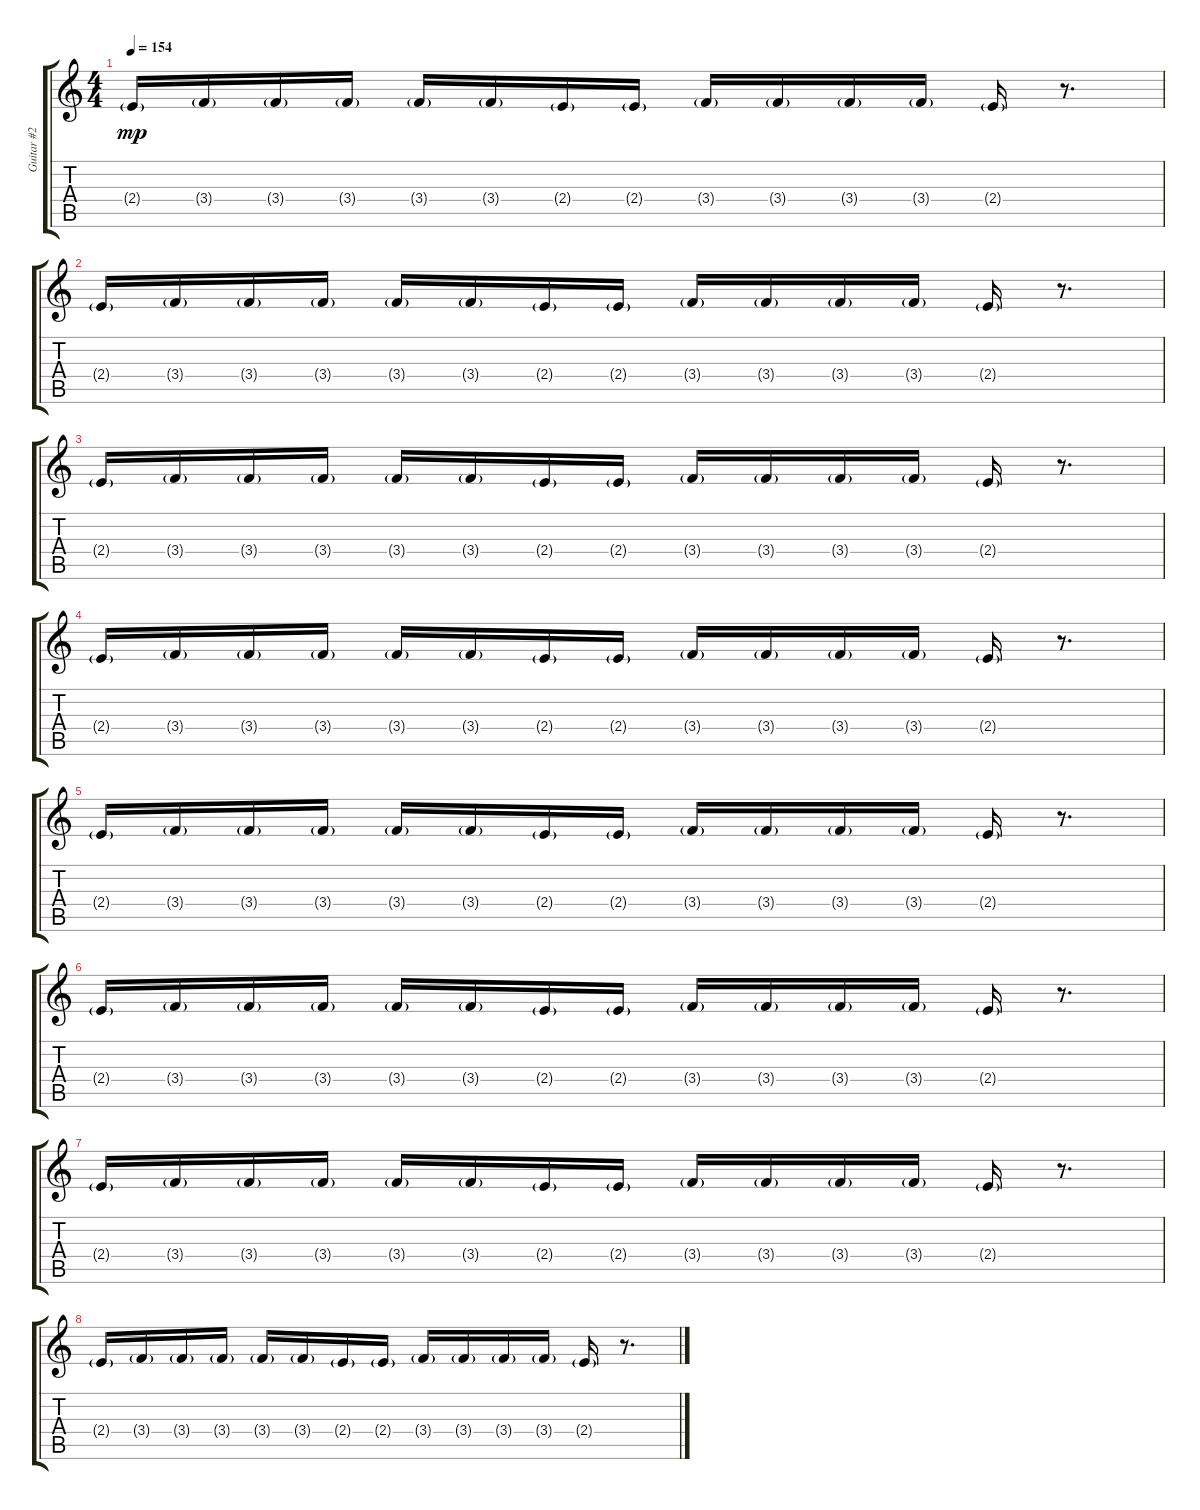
\track ("Guitar #2 (delay #2)" "Guitar #2 ") {instrument distortionguitar}
\staff {score tabs}
\tuning (E4 B3 G3 D3 A2 E2) {hide}
\ts (4 4)
\tempo 154
\clef g2
\ks c
2.4{g}.16{dy mp} 3.4{g}.16 3.4{g}.16 3.4{g}.16 3.4{g}.16 3.4{g}.16 2.4{g}.16 2.4{g}.16 3.4{g}.16 3.4{g}.16 3.4{g}.16 3.4{g}.16 2.4{g}.16 r.8{d} |
2.4{g}.16 3.4{g}.16 3.4{g}.16 3.4{g}.16 3.4{g}.16 3.4{g}.16 2.4{g}.16 2.4{g}.16 3.4{g}.16 3.4{g}.16 3.4{g}.16 3.4{g}.16 2.4{g}.16 r.8{d} |
2.4{g}.16 3.4{g}.16 3.4{g}.16 3.4{g}.16 3.4{g}.16 3.4{g}.16 2.4{g}.16 2.4{g}.16 3.4{g}.16 3.4{g}.16 3.4{g}.16 3.4{g}.16 2.4{g}.16 r.8{d} |
2.4{g}.16 3.4{g}.16 3.4{g}.16 3.4{g}.16 3.4{g}.16 3.4{g}.16 2.4{g}.16 2.4{g}.16 3.4{g}.16 3.4{g}.16 3.4{g}.16 3.4{g}.16 2.4{g}.16 r.8{d} |
2.4{g}.16 3.4{g}.16 3.4{g}.16 3.4{g}.16 3.4{g}.16 3.4{g}.16 2.4{g}.16 2.4{g}.16 3.4{g}.16 3.4{g}.16 3.4{g}.16 3.4{g}.16 2.4{g}.16 r.8{d} |
2.4{g}.16 3.4{g}.16 3.4{g}.16 3.4{g}.16 3.4{g}.16 3.4{g}.16 2.4{g}.16 2.4{g}.16 3.4{g}.16 3.4{g}.16 3.4{g}.16 3.4{g}.16 2.4{g}.16 r.8{d} |
2.4{g}.16 3.4{g}.16 3.4{g}.16 3.4{g}.16 3.4{g}.16 3.4{g}.16 2.4{g}.16 2.4{g}.16 3.4{g}.16 3.4{g}.16 3.4{g}.16 3.4{g}.16 2.4{g}.16 r.8{d} |
2.4{g}.16 3.4{g}.16 3.4{g}.16 3.4{g}.16 3.4{g}.16 3.4{g}.16 2.4{g}.16 2.4{g}.16 3.4{g}.16 3.4{g}.16 3.4{g}.16 3.4{g}.16 2.4{g}.16 r.8{d}
